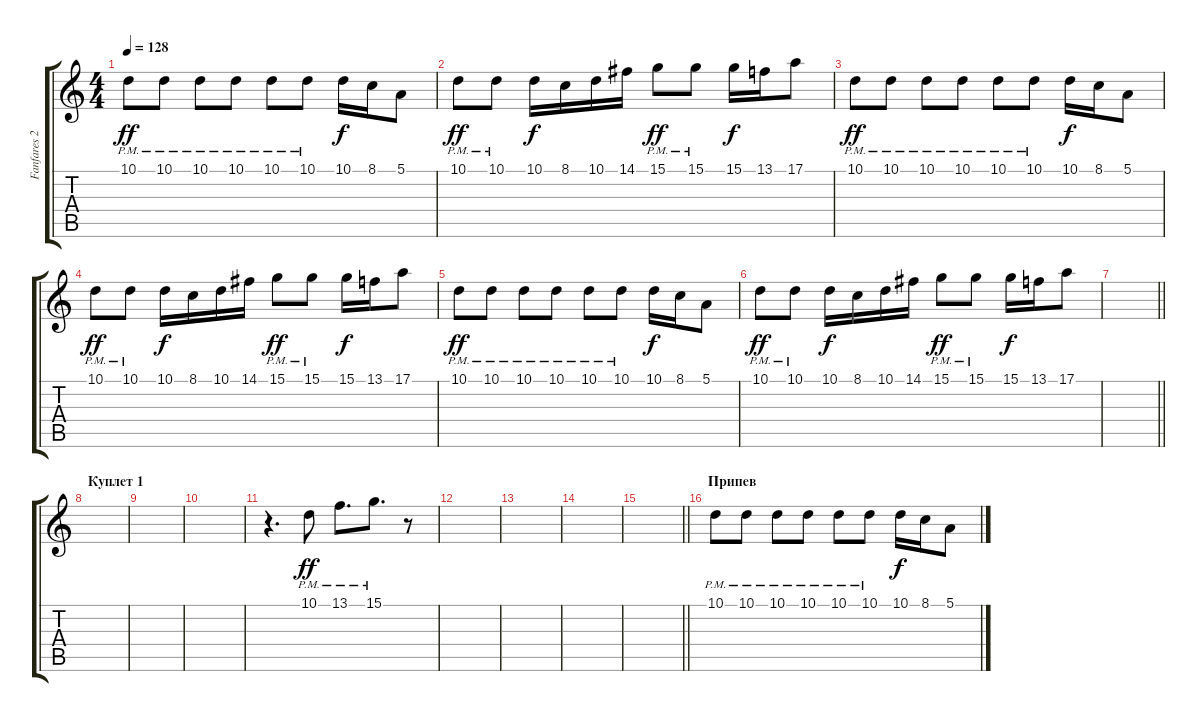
\track ("Fanfares 2" "Fanfares 2") {instrument brasssection}
\staff {score tabs}
\tuning (E4 B3 G3 D3 A2 E2) {hide}
\ts (4 4)
\tempo 128
\clef g2
\ks c
10.1{pm}.8{dy ff} 10.1{pm}.8 10.1{pm}.8 10.1{pm}.8 10.1{pm}.8 10.1{pm}.8 10.1.16{dy f} 8.1.16 5.1.8 |
10.1{pm}.8{dy ff} 10.1{pm}.8 10.1.16{dy f} 8.1.16 10.1.16 14.1.16 15.1{pm}.8{dy ff} 15.1{pm}.8 15.1.16{dy f} 13.1.16 17.1.8 |
10.1{pm}.8{dy ff} 10.1{pm}.8 10.1{pm}.8 10.1{pm}.8 10.1{pm}.8 10.1{pm}.8 10.1.16{dy f} 8.1.16 5.1.8 |
10.1{pm}.8{dy ff} 10.1{pm}.8 10.1.16{dy f} 8.1.16 10.1.16 14.1.16 15.1{pm}.8{dy ff} 15.1{pm}.8 15.1.16{dy f} 13.1.16 17.1.8 |
10.1{pm}.8{dy ff} 10.1{pm}.8 10.1{pm}.8 10.1{pm}.8 10.1{pm}.8 10.1{pm}.8 10.1.16{dy f} 8.1.16 5.1.8 |
10.1{pm}.8{dy ff} 10.1{pm}.8 10.1.16{dy f} 8.1.16 10.1.16 14.1.16 15.1{pm}.8{dy ff} 15.1{pm}.8 15.1.16{dy f} 13.1.16 17.1.8 |
\barLineRight lightlight
|
\section ("" "Куплет 1")
|
|
|
r.4{d} 10.1{pm}.8{dy ff} 13.1{pm}.8{d} 15.1{pm}.8{d} r.8 |
|
|
|
\barLineRight lightlight
|
\section ("" "Припев")
10.1{pm}.8 10.1{pm}.8 10.1{pm}.8 10.1{pm}.8 10.1{pm}.8 10.1{pm}.8 10.1.16{dy f} 8.1.16 5.1.8
